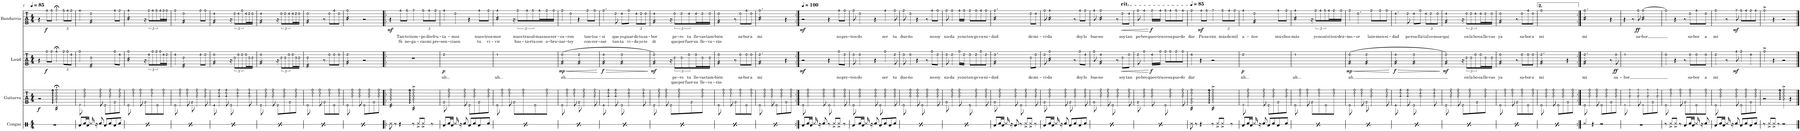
**kern	**kern	**dynam	**kern	**text	**text	**dynam	**kern	**text	**text	**dynam
*part4	*part3	*part3	*part2	*part2	*part2	*part2	*part1	*part1	*part1	*part1
*staff4	*staff3	*staff3	*staff2	*staff2	*staff2	*staff2	*staff1	*staff1	*staff1	*staff1
*I"Congas	*I"Guitarra	*	*I"Laúd	*	*	*	*I"Bandurria	*	*	*
*I'Con.	*	*	*I'Laúd	*	*	*	*I'Band.	*	*	*
*stria1	*stria6	*	*stria6	*	*	*	*stria6	*	*	*
*clefX	*	*	*	*	*	*	*	*	*	*
*k[]	*k[]	*	*k[]	*	*	*	*k[]	*	*	*
*M4/4	*M4/4	*	*M4/4	*	*	*	*M4/4	*	*	*
*MM85	*MM85	*	*MM85	*	*	*	*MM85	*	*	*
=1	=1	=1	=1	=1	=1	=1	=1	=1	=1	=1
!	!	!LO:DY:b	!	!	!	!	!	!	!	!
1r	2r	f	4r	.	.	.	4r	.	.	.
!	!	!	!	!	!	!LO:DY:b	!	!	!	!LO:DY:b
.	.	.	8a\L	.	.	f	8ccc#X\L	.	.	f
.	.	.	8b\J	.	.	.	8ddd\J	.	.	.
.	2AA#X\::;< 2E\::;< 2G\::;< 2c#X\::;< 2e\::;<	.	4cc#X;<\	.	.	.	4eee;<\	.	.	.
*	*	*	*Xbrackettup	*	*	*	*Xbrackettup	*	*	*
.	.	.	12b\L	.	.	.	12ddd\L	.	.	.
.	.	.	12a\	.	.	.	12ccc#\	.	.	.
.	.	.	12g#X\J	.	.	.	12bb\J	.	.	.
=2	=2	=2	=2	=2	=2	=2	=2	=2	=2	=2
8Rd/L	8BB\	.	4a\	.	.	.	4ccc#X\	.	.	.
16Rf/L	4A\ 4d\ 4f#X\	.	.	.	.	.	.	.	.	.
16Rd/JJ	.	.	.	.	.	.	.	.	.	.
16Rf/	.	.	2d\	.	.	.	2ff#X\	.	.	.
16r	.	.	.	.	.	.	.	.	.	.
8Rf/	8A\ 8d\ 8f#\	.	.	.	.	.	.	.	.	.
8Rd/L	8FF#X\L	.	.	.	.	.	.	.	.	.
8Rf/	8A\ 8d\ 8f#\	.	.	.	.	.	.	.	.	.
8Rd/	8BB\	.	8a\L	.	.	.	8ccc#\L	.	.	.
8Rf/J	8A\ 8d\ 8f#\J	.	8g#X\J	.	.	.	8bb\J	.	.	.
=3	=3	=3	=3	=3	=3	=3	=3	=3	=3	=3
8Rd/L	8EE\	.	2a\	.	.	.	2ccc#X\	.	.	.
16Rf/L	4G#X\ 4d\ 4e\	.	.	.	.	.	.	.	.	.
16Rd/JJ	.	.	.	.	.	.	.	.	.	.
16Rf/	.	.	.	.	.	.	.	.	.	.
16r	.	.	.	.	.	.	.	.	.	.
8Rf/	8G#\ 8d\ 8e\	.	.	.	.	.	.	.	.	.
8Rd/L	8BB\L	.	16r	.	.	.	16r	.	.	.
*	*	*	*brackettup	*	*	*	*brackettup	*	*	*
.	.	.	12g#X\L	.	.	.	12bb\L	.	.	.
8Rf/	8G#\ 8d\ 8e\	.	.	.	.	.	.	.	.	.
.	.	.	12a\	.	.	.	12ccc#\	.	.	.
.	.	.	12b\	.	.	.	12ddd\	.	.	.
8Rd/	8EE\	.	.	.	.	.	.	.	.	.
.	.	.	16a\L	.	.	.	16ccc#\L	.	.	.
8Rf/J	8G#\ 8d\ 8e\J	.	16g#\	.	.	.	16bb\	.	.	.
.	.	.	16f#X\JJ	.	.	.	16aa\JJ	.	.	.
=4	=4	=4	=4	=4	=4	=4	=4	=4	=4	=4
8Rd/L	8EE\	.	4g#X\	.	.	.	4bb\	.	.	.
16Rf/L	4G#X\ 4c#X\ 4e\	.	.	.	.	.	.	.	.	.
16Rd/JJ	.	.	.	.	.	.	.	.	.	.
16Rf/	.	.	2c#X\	.	.	.	2ee\	.	.	.
16r	.	.	.	.	.	.	.	.	.	.
8Rf/	8G#\ 8c#\ 8e\	.	.	.	.	.	.	.	.	.
8Rd/L	8BB\	.	.	.	.	.	.	.	.	.
8Rf/	4A\ 4d\ 4f#X\	.	.	.	.	.	.	.	.	.
8Rd/	.	.	8g#\L	.	.	.	8bb\L	.	.	.
8Rf/J	8A\ 8d\ 8f#\	.	8f#X\J	.	.	.	8aa\J	.	.	.
=5	=5	=5	=5	=5	=5	=5	=5	=5	=5	=5
8Rd/L	8GG#X\	.	2e\	.	.	.	2gg#X\	.	.	.
16Rf/L	4B\ 4e\ 4g#X\	.	.	.	.	.	.	.	.	.
16Rd/JJ	.	.	.	.	.	.	.	.	.	.
16Rf/	.	.	.	.	.	.	.	.	.	.
16r	.	.	.	.	.	.	.	.	.	.
8Rf/	8B\ 8e\ 8g#\	.	.	.	.	.	.	.	.	.
8Rd/L	8GGn\	.	16r	.	.	.	16r	.	.	.
.	.	.	12d\L	.	.	.	12ff#X\L	.	.	.
8Rf/	4A#X\ 4d#X\ 4gn\	.	.	.	.	.	.	.	.	.
.	.	.	12e\	.	.	.	12gg#\	.	.	.
.	.	.	12f#X\	.	.	.	12aa\	.	.	.
8Rd/	.	.	.	.	.	.	.	.	.	.
.	.	.	16e\L	.	.	.	16gg#\L	.	.	.
8Rf/J	8A#\ 8d#\ 8g\	.	16d\	.	.	.	16ff#\	.	.	.
.	.	.	16c#X\JJ	.	.	.	16ee\JJ	.	.	.
=6	=6	=6	=6	=6	=6	=6	=6	=6	=6	=6
8Rd/L	8FF#X\	.	2e\	.	.	.	2gg#X\	.	.	.
16Rf/L	4A\ 4d\ 4f#X\	.	.	.	.	.	.	.	.	.
16Rd/JJ	.	.	.	.	.	.	.	.	.	.
16Rf/	.	.	.	.	.	.	.	.	.	.
16r	.	.	.	.	.	.	.	.	.	.
8Rf/	8A\ 8d\ 8f#\	.	.	.	.	.	.	.	.	.
8Rd/L	8FF#\L	.	16r	.	.	.	16r	.	.	.
.	.	.	12c#X\L	.	.	.	12ee\L	.	.	.
8Rf/	8A\ 8d\ 8f#\	.	.	.	.	.	.	.	.	.
.	.	.	12d\	.	.	.	12ff#X\	.	.	.
.	.	.	12e\	.	.	.	12gg#\	.	.	.
8Rd/	8BB\	.	.	.	.	.	.	.	.	.
.	.	.	16e\L	.	.	.	16gg#\L	.	.	.
8Rf/J	8A\ 8d\ 8f#\J	.	16d\	.	.	.	16ff#\	.	.	.
.	.	.	16c#\JJ	.	.	.	16ee\JJ	.	.	.
=7	=7	=7	=7	=7	=7	=7	=7	=7	=7	=7
8Rd/L	8EE\	.	2c#X\	.	.	.	2ee\	.	.	.
16Rf/L	4G#X\ 4d\ 4e\	.	.	.	.	.	.	.	.	.
16Rd/JJ	.	.	.	.	.	.	.	.	.	.
16Rf/	.	.	.	.	.	.	.	.	.	.
16r	.	.	.	.	.	.	.	.	.	.
8Rf/	8G#\ 8d\ 8e\	.	.	.	.	.	.	.	.	.
8Rd/L	8BB\L	.	8r	.	.	.	8r	.	.	.
8Rf/	8G#\ 8d\ 8e\	.	8e\L	.	.	.	8ee\L	.	.	.
8Rd/	8EE\	.	8e\	.	.	.	8ccc#X\	.	.	.
8Rf/J	8G#\ 8d\ 8e\J	.	8e\J	.	.	.	8ee\J	.	.	.
=8	=8	=8	=8	=8	=8	=8	=8	=8	=8	=8
8Rd/L	8EE\	.	2f#X\	.	.	.	2aa\	.	.	.
16Rf/L	4A\ 4c#X\ 4e\	.	.	.	.	.	.	.	.	.
16Rd/JJ	.	.	.	.	.	.	.	.	.	.
16Rf/	.	.	.	.	.	.	.	.	.	.
16r	.	.	.	.	.	.	.	.	.	.
8Rf/	8A\ 8c#\ 8e\	.	.	.	.	.	.	.	.	.
8Rd/L	8EE\L	.	2r	.	.	.	2r	.	.	.
8Rf/	8A\ 8c#\ 8e\	.	.	.	.	.	.	.	.	.
8Rd/	8AA\	.	.	.	.	.	.	.	.	.
8Rf/J	8A\ 8c#\ 8e\J	.	.	.	.	.	.	.	.	.
=9!|:	=9!|:	=9!|:	=9!|:	=9!|:	=9!|:	=9!|:	=9!|:	=9!|:	=9!|:	=9!|:
!	!	!	!	!	!	!	!	!	!	!LO:DY:b
8Rf\	2E\ 2A\ 2c#X\ 2e\	.	1r	.	.	.	4r	.	.	mf
8r	.	.	.	.	.	.	.	.	.	.
!	!	!	!	!	!	!	!	!LO:LY:b	!LO:LY:b	!
4r	.	.	.	.	.	.	8ccc#X\L	Tan-	Si	.
!	!	!	!	!	!	!	!	!LO:LY:b	!LO:LY:b	!
.	.	.	.	.	.	.	8ddd\J	-to	ne-	.
!	!	!	!	!	!	!	!	!LO:LY:b	!LO:LY:b	!
8r	2AA#X\::^ 2E\::^ 2G\::^ 2c#\::^ 2e\::^	.	.	.	.	.	4eee\	tiem-	-ga-	.
8Rf^/L	.	.	.	.	.	.	.	.	.	.
*	*	*	*	*	*	*	*Xbrackettup	*	*	*
!	!	!	!	!	!	!	!	!LO:LY:b	!LO:LY:b	!
8Rf^/J	.	.	.	.	.	.	12ddd\L	-po	-ras	.
!	!	!	!	!	!	!	!	!LO:LY:b	!LO:LY:b	!
.	.	.	.	.	.	.	12ccc#\	dis-	mi	.
8r	.	.	.	.	.	.	.	.	.	.
!	!	!	!	!	!	!	!	!LO:LY:b	!LO:LY:b	!
.	.	.	.	.	.	.	12bb\J	-fru-	pre-	.
=10	=10	=10	=10	=10	=10	=10	=10	=10	=10	=10
!	!	!	!	!LO:LY:b	!	!LO:DY:b	!	!LO:LY:b	!LO:LY:b	!
8Rd/L	8BB\	.	1f#	uh...	.	p	4ccc#X\	-ta-	-sen-	.
16Rf/L	4A\ 4d\ 4f#X\	.	.	.	.	.	.	.	.	.
16Rd/JJ	.	.	.	.	.	.	.	.	.	.
!	!	!	!	!	!	!	!	!LO:LY:b	!LO:LY:b	!
16Rf/	.	.	.	.	.	.	4ff#X\	-mos	-ciaen	.
16r	.	.	.	.	.	.	.	.	.	.
8Rf/	8A\ 8d\ 8f#\	.	.	.	.	.	.	.	.	.
8Rd/L	8FF#X\L	.	.	.	.	.	4r	.	.	.
8Rf/	8A\ 8d\ 8f#\	.	.	.	.	.	.	.	.	.
!	!	!	!	!	!	!	!	!LO:LY:b	!LO:LY:b	!
8Rd/	8BB\	.	.	.	.	.	8ccc#\L	nues-	tu	.
!	!	!	!	!	!	!	!	!LO:LY:b	!LO:LY:b	!
8Rf/J	8A\ 8d\ 8f#\J	.	.	.	.	.	8bb\J	-troa-	vi-	.
=11	=11	=11	=11	=11	=11	=11	=11	=11	=11	=11
!	!	!	!	!LO:LY:b	!	!	!	!LO:LY:b	!LO:LY:b	!
8Rd/L	8EE\	.	1f	uh...	.	.	2ccc#X\	-mor	-vir	.
16Rf/L	4G#X\ 4d\ 4e\	.	.	.	.	.	.	.	.	.
16Rd/JJ	.	.	.	.	.	.	.	.	.	.
16Rf/	.	.	.	.	.	.	.	.	.	.
16r	.	.	.	.	.	.	.	.	.	.
8Rf/	8G#\ 8d\ 8e\	.	.	.	.	.	.	.	.	.
8Rd/L	8BB\L	.	.	.	.	.	16r	.	.	.
*	*	*	*	*	*	*	*brackettup	*	*	*
!	!	!	!	!	!	!	!	!LO:LY:b	!LO:LY:b	!
.	.	.	.	.	.	.	12bb\L	nues-	bas-	.
8Rf/	8G#\ 8d\ 8e\	.	.	.	.	.	.	.	.	.
!	!	!	!	!	!	!	!	!LO:LY:b	!LO:LY:b	!
.	.	.	.	.	.	.	12ccc#\	-tras	-ta-	.
!	!	!	!	!	!	!	!	!LO:LY:b	!LO:LY:b	!
.	.	.	.	.	.	.	12ddd\	al-	-ría	.
8Rd/	8EE\	.	.	.	.	.	.	.	.	.
!	!	!	!	!	!	!	!	!LO:LY:b	!LO:LY:b	!
.	.	.	.	.	.	.	16ccc#\L	-mas	con	.
!	!	!	!	!	!	!	!	!LO:LY:b	!LO:LY:b	!
8Rf/J	8G#\ 8d\ 8e\J	.	.	.	.	.	16bb\	sea-	a-	.
!	!	!	!	!	!	!	!	!LO:LY:b	!LO:LY:b	!
.	.	.	.	.	.	.	16aa\JJ	-cer-	-bra-	.
=12	=12	=12	=12	=12	=12	=12	=12	=12	=12	=12
!	!	!	!	!LO:LY:b	!	!LO:HP:b	!	!LO:LY:b	!LO:LY:b	!
!	!	!	!	!	!	!LO:DY:n=1:b	!	!	!	!
8Rd/L	8EE\	.	(2e\	ah...	.	< mp	4bb\	-ca-	-zar-	.
16Rf/L	4G#X\ 4c#X\ 4e\	.	.	.	.	.	.	.	.	.
16Rd/JJ	.	.	.	.	.	.	.	.	.	.
!	!	!	!	!	!	!	!	!LO:LY:b	!LO:LY:b	!
16Rf/	.	.	.	.	.	.	4ee\	-ron	-tey	.
16r	.	.	.	.	.	.	.	.	.	.
8Rf/	8G#\ 8c#\ 8e\	.	.	.	.	.	.	.	.	.
8Rd/L	8BB\	.	2f#X\	.	.	.	4r	.	.	.
8Rf/	4A\ 4d\ 4f#X\	.	.	.	.	.	.	.	.	.
!	!	!	!	!	!	!	!	!LO:LY:b	!LO:LY:b	!
8Rd/	.	.	.	.	.	.	8bb\L	tan-	con-	.
!	!	!	!	!	!	!	!	!LO:LY:b	!LO:LY:b	!
8Rf/J	8A\ 8d\ 8f#\	.	.	.	.	.	8aa\J	-toa-	-ver-	.
.	.	.	.	.	.	[	.	.	.	.
=13	=13	=13	=13	=13	=13	=13	=13	=13	=13	=13
!	!	!	!	!	!	!LO:HP:b	!	!LO:LY:b	!LO:LY:b	!
!	!	!	!	!	!	!LO:DY:n=1:b	!	!	!	!
8Rd/L	8GG#X\	.	2g#X\	.	.	> f	4.bb\	-sí	-sar	.
16Rf/L	4B\ 4e\ 4g#X\	.	.	.	.	.	.	.	.	.
16Rd/JJ	.	.	.	.	.	.	.	.	.	.
16Rf/	.	.	.	.	.	.	.	.	.	.
16r	.	.	.	.	.	.	.	.	.	.
!	!	!	!	!	!	!	!	!LO:LY:b	!LO:LY:b	!
8Rf/	8B\ 8e\ 8g#\	.	.	.	.	.	8ff#X\	que	tan-	.
!	!	!	!	!	!	!	!	!LO:LY:b	!LO:LY:b	!
8Rd/L	8GGn\	.	2gn\	.	.	.	8gg#X\L	yo	-ta	.
!	!	!	!	!	!	!	!	!LO:LY:b	!LO:LY:b	!
8Rf/	4A#X\ 4d#X\ 4gn\	.	.	.	.	.	8aa\J	guar-	vi-	.
*	*	*	*	*	*	*	*Xbrackettup	*	*	*
!	!	!	!	!	!	!	!	!LO:LY:b	!LO:LY:b	!
8Rd/	.	.	.	.	.	.	12gg#\L	-do	-da	.
!	!	!	!	!	!	!	!	!LO:LY:b	!LO:LY:b	!
.	.	.	.	.	.	.	12ff#\	tu	yo	.
8Rf/J	8A#\ 8d#\ 8g\	.	.	.	.	.	.	.	.	.
!	!	!	!	!	!	!	!	!LO:LY:b	!LO:LY:b	!
.	.	.	.	.	.	.	12ee\J	sa-	te	.
.	.	.	.	.	.	]	.	.	.	.
=14	=14	=14	=14	=14	=14	=14	=14	=14	=14	=14
!	!	!	!	!	!	!LO:DY:b	!	!LO:LY:b	!LO:LY:b	!
8Rd/L	8FF#X\	.	2f#X\)	.	.	mf	2gg#X\	-bor	dí	.
16Rf/L	4A\ 4d\ 4f#X\	.	.	.	.	.	.	.	.	.
16Rd/JJ	.	.	.	.	.	.	.	.	.	.
16Rf/	.	.	.	.	.	.	.	.	.	.
16r	.	.	.	.	.	.	.	.	.	.
8Rf/	8A\ 8d\ 8f#\	.	.	.	.	.	.	.	.	.
8Rd/L	8FF#\L	.	16r	.	.	.	16r	.	.	.
!	!	!	!	!LO:LY:b	!LO:LY:b	!	!	!	!	!
*	*	*	*	*	*	*	*brackettup	*	*	*
!	!	!	!	!	!	!	!	!LO:LY:b	!LO:LY:b	!
.	.	.	12c#X\L	pe-	que	.	12ee\L	pe-	que	.
8Rf/	8A\ 8d\ 8f#\	.	.	.	.	.	.	.	.	.
!	!	!	!	!LO:LY:b	!LO:LY:b	!	!	!LO:LY:b	!LO:LY:b	!
.	.	.	12d\	-ro	por	.	12ff#X\	-ro	por	.
!	!	!	!	!LO:LY:b	!LO:LY:b	!	!	!LO:LY:b	!LO:LY:b	!
.	.	.	12e\	tu	fuer-	.	12gg#\	tu	fuer-	.
8Rd/	8BB\	.	.	.	.	.	.	.	.	.
!	!	!	!	!LO:LY:b	!LO:LY:b	!	!	!LO:LY:b	!LO:LY:b	!
.	.	.	16e\L	lle-	-za	.	16gg#\L	lle-	-za	.
!	!	!	!	!LO:LY:b	!LO:LY:b	!	!	!LO:LY:b	!LO:LY:b	!
8Rf/J	8A\ 8d\ 8f#\J	.	16d\	-vas	lle-	.	16ff#\	-vas	lle-	.
!	!	!	!	!LO:LY:b	!LO:LY:b	!	!	!LO:LY:b	!LO:LY:b	!
.	.	.	16c#\JJ	tam-	-va-	.	16ee\JJ	tam-	-va-	.
=15	=15	=15	=15	=15	=15	=15	=15	=15	=15	=15
!	!	!	!	!LO:LY:b	!LO:LY:b	!	!	!LO:LY:b	!LO:LY:b	!
8Rd/L	8EE\	.	2e\	-bién	-rás	.	2ee\	-bién	-rás	.
16Rf/L	4G#X\ 4d\ 4e\	.	.	.	.	.	.	.	.	.
16Rd/JJ	.	.	.	.	.	.	.	.	.	.
16Rf/	.	.	.	.	.	.	.	.	.	.
16r	.	.	.	.	.	.	.	.	.	.
8Rf/	8G#\ 8d\ 8e\	.	.	.	.	.	.	.	.	.
8Rd/L	8BB\L	.	8r	.	.	.	8r	.	.	.
!	!	!	!	!LO:LY:b	!	!	!	!LO:LY:b	!	!
8Rf/	8G#\ 8d\ 8e\	.	8e\L	sa-	.	.	8ee\L	sa-	.	.
!	!	!	!	!LO:LY:b	!	!	!	!LO:LY:b	!	!
8Rd/	8EE\	.	8e\	-bor	.	.	8ccc#X\	-bor	.	.
!	!	!	!	!LO:LY:b	!	!	!	!LO:LY:b	!	!
8Rf/J	8G#\ 8d\ 8e\J	.	8e\J	a	.	.	8ee\J	a	.	.
=16	=16	=16	=16	=16	=16	=16	=16	=16	=16	=16
!	!	!	!	!LO:LY:b	!	!	!	!LO:LY:b	!	!
8Rd/L	8EE\	.	2.f#X\	mí	.	.	2.aa\	mí	.	.
16Rf/L	4A\ 4c#X\ 4e\	.	.	.	.	.	.	.	.	.
16Rd/JJ	.	.	.	.	.	.	.	.	.	.
16Rf/	.	.	.	.	.	.	.	.	.	.
16r	.	.	.	.	.	.	.	.	.	.
8Rf/	8A\ 8c#\ 8e\	.	.	.	.	.	.	.	.	.
8Rd/L	8EE\L	.	.	.	.	.	.	.	.	.
8Rf/	8A\ 8c#\ 8e\	.	.	.	.	.	.	.	.	.
8Rd/	8AA\	.	4r	.	.	.	4r	.	.	.
8Rf/J	8A\ 8c#\ 8e\J	.	.	.	.	.	.	.	.	.
=17:|!	=17:|!	=17:|!	=17:|!	=17:|!	=17:|!	=17:|!	=17:|!	=17:|!	=17:|!	=17:|!
*	*	*	*	*	*	*	*MM100	*	*	*
!	!	!	!	!	!	!LO:DY:b	!	!	!	!LO:DY:b
8Rd/L	8EE\	.	2r	.	.	mf	2r	.	.	mf
16Rf/L	4G\ 4c#X\ 4e\	.	.	.	.	.	.	.	.	.
16Rd/JJ	.	.	.	.	.	.	.	.	.	.
16Rf/	.	.	.	.	.	.	.	.	.	.
16r	.	.	.	.	.	.	.	.	.	.
8Rf/	8G\ 8c#\ 8e\	.	.	.	.	.	.	.	.	.
8r	8EE\	.	4r	.	.	.	4r	.	.	.
8Rf^/L	4G\ 4c#X\ 4e\	.	.	.	.	.	.	.	.	.
!	!	!	!	!LO:LY:b	!	!	!	!LO:LY:b	!	!
8Rf^/J	.	.	8a\L	no	.	.	8ccc#X\L	no	.	.
!	!	!	!	!LO:LY:b	!	!	!	!LO:LY:b	!	!
8r	8G\ 8c#\ 8e\	.	8f#X\J	pre-	.	.	8aa\J	pre-	.	.
=18	=18	=18	=18	=18	=18	=18	=18	=18	=18	=18
!	!	!	!	!LO:LY:b	!	!	!	!LO:LY:b	!	!
8Rd/L	8EE\	.	8g\	-ten-	.	.	8bb\	-ten-	.	.
!	!	!	!	!LO:LY:b	!	!	!	!LO:LY:b	!	!
16Rf/L	4G\ 4B\ 4e\	.	4e\	-do	.	.	4gg\	-do	.	.
16Rd/JJ	.	.	.	.	.	.	.	.	.	.
16Rf/	.	.	.	.	.	.	.	.	.	.
16r	.	.	.	.	.	.	.	.	.	.
8Rf/	8G\ 8B\ 8e\	.	4r	.	.	.	4r	.	.	.
8Rd/L	8EE\	.	.	.	.	.	.	.	.	.
!	!	!	!	!LO:LY:b	!	!	!	!LO:LY:b	!	!
8Rf/	4A\ 4c#X\ 4e\	.	4a\	ser	.	.	4ccc#X\	ser	.	.
8Rd/	.	.	.	.	.	.	.	.	.	.
!	!	!	!	!LO:LY:b	!	!	!	!LO:LY:b	!	!
8Rf/J	8A\ 8c#\ 8e\	.	8f#X\	tu	.	.	8aa\	tu	.	.
=19	=19	=19	=19	=19	=19	=19	=19	=19	=19	=19
!	!	!	!	!LO:LY:b	!	!	!	!LO:LY:b	!	!
8Rd/L	8EE\	.	8g\	due-	.	.	8bb\	due-	.	.
!	!	!	!	!LO:LY:b	!	!	!	!LO:LY:b	!	!
16Rf/L	4G\ 4B\ 4e\	.	4e\	-ño	.	.	4gg\	-ño	.	.
16Rd/JJ	.	.	.	.	.	.	.	.	.	.
16Rf/	.	.	.	.	.	.	.	.	.	.
16r	.	.	.	.	.	.	.	.	.	.
8Rf/	8G\ 8B\ 8e\	.	4r	.	.	.	4r	.	.	.
8Rd/L	8EE\	.	.	.	.	.	.	.	.	.
8Rf/	4A\ 4c#X\ 4e\	.	8r	.	.	.	8r	.	.	.
!	!	!	!	!LO:LY:b	!	!	!	!LO:LY:b	!	!
8Rd/	.	.	8a\L	no	.	.	8ccc#X\L	no	.	.
!	!	!	!	!LO:LY:b	!	!	!	!LO:LY:b	!	!
8Rf/J	8A\ 8c#\ 8e\	.	8f#X\J	soy	.	.	8aa\J	soy	.	.
=20	=20	=20	=20	=20	=20	=20	=20	=20	=20	=20
!	!	!	!	!LO:LY:b	!	!	!	!LO:LY:b	!	!
8Rd/L	8AA\	.	8g\	na-	.	.	8bb\	na-	.	.
!	!	!	!	!LO:LY:b	!	!	!	!LO:LY:b	!	!
16Rf/L	4A\ 4d\ 4f#X\	.	4f#X\	-da	.	.	4aa\	-da	.	.
16Rd/JJ	.	.	.	.	.	.	.	.	.	.
16Rf/	.	.	.	.	.	.	.	.	.	.
16r	.	.	.	.	.	.	.	.	.	.
!	!	!	!	!LO:LY:b	!	!	!	!LO:LY:b	!	!
8Rf/	8A\ 8d\ 8f#\	.	16a\LL	yo	.	.	16ccc#X\LL	yo	.	.
!	!	!	!	!LO:LY:b	!	!	!	!LO:LY:b	!	!
.	.	.	16f#\JJ	no	.	.	16aa\JJ	no	.	.
!	!	!	!	!LO:LY:b	!	!	!	!LO:LY:b	!	!
8Rd/L	8AA\	.	8g\L	ten-	.	.	8bb\L	ten-	.	.
!	!	!	!	!LO:LY:b	!	!	!	!LO:LY:b	!	!
8Rf/	4A\ 4d\ 4f#X\	.	8f#\	-go	.	.	8aa\	-go	.	.
!	!	!	!	!LO:LY:b	!	!	!	!LO:LY:b	!	!
8Rd/	.	.	8a\	va-	.	.	8ccc#\	va-	.	.
!	!	!	!	!LO:LY:b	!	!	!	!LO:LY:b	!	!
8Rf/J	8A\ 8d\ 8f#\	.	8f#\J	-ni-	.	.	8aa\J	-ni-	.	.
=21	=21	=21	=21	=21	=21	=21	=21	=21	=21	=21
!	!	!	!	!LO:LY:b	!	!	!	!LO:LY:b	!	!
8Rd/L	8AA\	.	2.g\	-dad	.	.	2.bb\	-dad	.	.
16Rf/L	4A\ 4d\ 4f#X\	.	.	.	.	.	.	.	.	.
16Rd/JJ	.	.	.	.	.	.	.	.	.	.
16Rf/	.	.	.	.	.	.	.	.	.	.
16r	.	.	.	.	.	.	.	.	.	.
8Rd/	8A\ 8d\ 8f#\	.	.	.	.	.	.	.	.	.
8r	8EE\	.	.	.	.	.	.	.	.	.
8Rf^/L	4A\ 4d\ 4f#X\	.	.	.	.	.	.	.	.	.
!	!	!	!	!LO:LY:b	!	!	!	!LO:LY:b	!	!
8Rf^/J	.	.	8d\L	de	.	.	8ff#X\L	de	.	.
!	!	!	!	!LO:LY:b	!	!	!	!LO:LY:b	!	!
8r	8A\ 8d\ 8f#\	.	8e\J	mi-	.	.	8gg#X\J	mi-	.	.
=22	=22	=22	=22	=22	=22	=22	=22	=22	=22	=22
!	!	!	!	!LO:LY:b	!	!	!	!LO:LY:b	!	!
8Rd/L	8BB\	.	8f#X\	-vi-	.	.	8aa\	-vi-	.	.
!	!	!	!	!LO:LY:b	!	!	!	!LO:LY:b	!	!
16Rf/L	4A\ 4B\ 4f#X\	.	2a\	-da	.	.	2ccc#X\	-da	.	.
16Rd/JJ	.	.	.	.	.	.	.	.	.	.
16Rf/	.	.	.	.	.	.	.	.	.	.
16r	.	.	.	.	.	.	.	.	.	.
8Rf/	8A\ 8B\ 8f#\	.	.	.	.	.	.	.	.	.
8Rd/L	8BB\	.	.	.	.	.	.	.	.	.
8Rf/	4A\ 4B\ 4f#X\	.	8r	.	.	.	8r	.	.	.
!	!	!	!	!LO:LY:b	!	!	!	!LO:LY:b	!	!
8Rd/	.	.	8a\L	doy	.	.	8ccc#\L	doy	.	.
!	!	!	!	!LO:LY:b	!	!	!	!LO:LY:b	!	!
8Rf/J	8A\ 8B\ 8f#\	.	8g#X\J	lo	.	.	8bb\J	lo	.	.
=23	=23	=23	=23	=23	=23	=23	=23	=23	=23	=23
!	!	!	!	!LO:LY:b	!	!	!	!LO:LY:b	!	!
8Rd/L	8AA\	.	8a\	bue-	.	.	8ccc#X\	bue-	.	.
!	!	!	!	!LO:LY:b	!	!	!	!LO:LY:b	!	!
16Rf/L	4A\ 4d\ 4f#X\	.	2g#X\	-no	.	.	2bb\	-no	.	.
16Rd/JJ	.	.	.	.	.	.	.	.	.	.
16Rf/	.	.	.	.	.	.	.	.	.	.
16r	.	.	.	.	.	.	.	.	.	.
8Rf/	8A\ 8d\ 8f#\	.	.	.	.	.	.	.	.	.
8Rd/L	8EE\	.	.	.	.	.	.	.	.	.
8Rf/	4A\ 4d\ 4f#X\	.	8r	.	.	.	8r	.	.	.
!	!	!	!	!	!	!	!LO:TX:a:t=rit.	!	!	!
!	!	!	!	!LO:LY:b	!	!LO:HP:b	!	!LO:LY:b	!	!LO:HP:b
8Rd/	.	.	8d\L	soy	.	<	8ff#X\L	soy	.	<
!	!	!	!	!LO:LY:b	!	!	!	!LO:LY:b	!	!
8Rf/J	8A\ 8d\ 8f#\	.	8e\J	tan	.	.	8gg#X\J	tan	.	.
=24	=24	=24	=24	=24	=24	=24	=24	=24	=24	=24
!	!	!	!	!LO:LY:b	!	!	!	!LO:LY:b	!	!
8Rd/L	8BB\	.	8f#X\	po-	.	.	8aa\	po-	.	.
!	!	!	!	!LO:LY:b	!	!	!	!LO:LY:b	!	!
16Rf/L	4A\ 4B\ 4f#X\	.	4a\	-bre	.	.	4ccc#X\	-bre	.	.
16Rd/JJ	.	.	.	.	.	.	.	.	.	.
16Rf/	.	.	.	.	.	.	.	.	.	.
16r	.	.	.	.	.	.	.	.	.	.
!	!	!	!	!LO:LY:b	!	!LO:DY:n=1:b	!	!LO:LY:b	!	!LO:DY:n=1:b
8Rf/	8A\ 8B\ 8f#\	.	16g#X\LL	queo-	.	[ f	16bb\LL	queo-	.	[ f
!	!	!	!	!LO:LY:b	!	!	!	!LO:LY:b	!	!
.	.	.	16a\JJ	-tra	.	.	16ccc#\JJ	-tra	.	.
!	!	!	!	!LO:LY:b	!	!	!	!LO:LY:b	!	!
8Rd/L	8EE\	.	8b\L	co-	.	.	8ddd\L	co-	.	.
!	!	!	!	!LO:LY:b	!	!	!	!LO:LY:b	!	!
8Rf/	4A\ 4d\ 4f#X\	.	8a\	-sa	.	.	8ccc#\	-sa	.	.
!	!	!	!	!LO:LY:b	!	!	!	!LO:LY:b	!	!
8Rd/	.	.	8b\	pue-	.	.	8ddd\	pue-	.	.
!	!	!	!	!LO:LY:b	!	!	!	!LO:LY:b	!	!
8Rf/J	8A\ 8d\ 8f#\	.	8a\J	-do	.	.	8ccc#\J	-do	.	.
=25	=25	=25	=25	=25	=25	=25	=25	=25	=25	=25
*	*	*	*	*	*	*	*MM85	*	*	*
!	!	!	!	!LO:LY:b	!	!	!	!LO:LY:b	!	!
8Rf\	2BB\ 2E\ 2G#X\ 2B\ 2e\	.	4g#X\	dar	.	.	4bb\	dar	.	.
8r	.	.	.	.	.	.	.	.	.	.
!	!	!	!	!	!	!	!	!LO:LY:b	!	!LO:DY:b
4r	.	.	4r	.	.	.	8ccc#X\L	Pa-	.	mf
!	!	!	!	!	!	!	!	!LO:LY:b	!	!
.	.	.	.	.	.	.	8ddd\J	-sa-	.	.
!	!	!	!	!	!	!	!	!LO:LY:b	!	!
8r	2AA#X\::^ 2E\::^ 2Gn\::^ 2c#X\::^ 2e\::^	.	2r	.	.	.	4eee\	-rán	.	.
8Rf^/L	.	.	.	.	.	.	.	.	.	.
*	*	*	*	*	*	*	*Xbrackettup	*	*	*
!	!	!	!	!	!	!	!	!LO:LY:b	!	!
8Rf^/J	.	.	.	.	.	.	12ddd\L	más	.	.
!	!	!	!	!	!	!	!	!LO:LY:b	!	!
.	.	.	.	.	.	.	12ccc#\	de	.	.
8r	.	.	.	.	.	.	.	.	.	.
!	!	!	!	!	!	!	!	!LO:LY:b	!	!
.	.	.	.	.	.	.	12bb\J	mil	.	.
=26	=26	=26	=26	=26	=26	=26	=26	=26	=26	=26
!	!	!	!	!LO:LY:b	!	!LO:DY:b	!	!LO:LY:b	!	!
8Rd/L	8BB\	.	1f#	uh...	.	p	4ccc#X\	a-	.	.
16Rf/L	4A\ 4d\ 4f#X\	.	.	.	.	.	.	.	.	.
16Rd/JJ	.	.	.	.	.	.	.	.	.	.
!	!	!	!	!	!	!	!	!LO:LY:b	!	!
16Rf/	.	.	.	.	.	.	2ff#X\	-ños	.	.
16r	.	.	.	.	.	.	.	.	.	.
8Rf/	8A\ 8d\ 8f#\	.	.	.	.	.	.	.	.	.
8Rd/L	8FF#X\L	.	.	.	.	.	.	.	.	.
8Rf/	8A\ 8d\ 8f#\	.	.	.	.	.	.	.	.	.
!	!	!	!	!	!	!	!	!LO:LY:b	!	!
8Rd/	8BB\	.	.	.	.	.	8ccc#\L	mu-	.	.
!	!	!	!	!	!	!	!	!LO:LY:b	!	!
8Rf/J	8A\ 8d\ 8f#\J	.	.	.	.	.	8bb\J	-chos	.	.
=27	=27	=27	=27	=27	=27	=27	=27	=27	=27	=27
!	!	!	!	!LO:LY:b	!	!	!	!LO:LY:b	!	!
8Rd/L	8EE\	.	1f	uh...	.	.	2ccc#X\	más	.	.
16Rf/L	4G#X\ 4d\ 4e\	.	.	.	.	.	.	.	.	.
16Rd/JJ	.	.	.	.	.	.	.	.	.	.
16Rf/	.	.	.	.	.	.	.	.	.	.
16r	.	.	.	.	.	.	.	.	.	.
8Rf/	8G#\ 8d\ 8e\	.	.	.	.	.	.	.	.	.
8Rd/L	8BB\L	.	.	.	.	.	16r	.	.	.
*	*	*	*	*	*	*	*brackettup	*	*	*
!	!	!	!	!	!	!	!	!LO:LY:b	!	!
.	.	.	.	.	.	.	12bb\L	yo	.	.
8Rf/	8G#\ 8d\ 8e\	.	.	.	.	.	.	.	.	.
!	!	!	!	!	!	!	!	!LO:LY:b	!	!
.	.	.	.	.	.	.	12ccc#\	no	.	.
!	!	!	!	!	!	!	!	!LO:LY:b	!	!
.	.	.	.	.	.	.	12ddd\	sé	.	.
8Rd/	8EE\	.	.	.	.	.	.	.	.	.
!	!	!	!	!	!	!	!	!LO:LY:b	!	!
.	.	.	.	.	.	.	16ccc#\L	si	.	.
!	!	!	!	!	!	!	!	!LO:LY:b	!	!
8Rf/J	8G#\ 8d\ 8e\J	.	.	.	.	.	16bb\	ten-	.	.
!	!	!	!	!	!	!	!	!LO:LY:b	!	!
.	.	.	.	.	.	.	16aa\JJ	-drá-	.	.
=28	=28	=28	=28	=28	=28	=28	=28	=28	=28	=28
!	!	!	!	!LO:LY:b	!	!LO:HP:b	!	!LO:LY:b	!	!
!	!	!	!	!	!	!LO:DY:n=1:b	!	!	!	!
8Rd/L	8EE\	.	(2e\	ah...	.	< mp	4bb\	-mo-	.	.
16Rf/L	4G#X\ 4c#X\ 4e\	.	.	.	.	.	.	.	.	.
16Rd/JJ	.	.	.	.	.	.	.	.	.	.
!	!	!	!	!	!	!	!	!LO:LY:b	!	!
16Rf/	.	.	.	.	.	.	4.ee\	-or	.	.
16r	.	.	.	.	.	.	.	.	.	.
8Rf/	8G#\ 8c#\ 8e\	.	.	.	.	.	.	.	.	.
8Rd/L	8BB\	.	2f#X\	.	.	.	.	.	.	.
!	!	!	!	!	!	!	!	!LO:LY:b	!	!
8Rf/	4A\ 4d\ 4f#X\	.	.	.	.	.	8bb\L	lain-	.	.
!	!	!	!	!	!	!	!	!LO:LY:b	!	!
8Rd/	.	.	.	.	.	.	8bb\	-men-	.	.
!	!	!	!	!	!	!	!	!LO:LY:b	!	!
8Rf/J	8A\ 8d\ 8f#\	.	.	.	.	.	8aa\J	-si-	.	.
.	.	.	.	.	.	[	.	.	.	.
=29	=29	=29	=29	=29	=29	=29	=29	=29	=29	=29
!	!	!	!	!	!	!LO:HP:b	!	!LO:LY:b	!	!
!	!	!	!	!	!	!LO:DY:n=1:b	!	!	!	!
8Rd/L	8GG#X\	.	2g#X\	.	.	> f	4.gg#X\	-dad	.	.
16Rf/L	4B\ 4e\ 4g#X\	.	.	.	.	.	.	.	.	.
16Rd/JJ	.	.	.	.	.	.	.	.	.	.
16Rf/	.	.	.	.	.	.	.	.	.	.
16r	.	.	.	.	.	.	.	.	.	.
!	!	!	!	!	!	!	!	!LO:LY:b	!	!
8Rf/	8B\ 8e\ 8g#\	.	.	.	.	.	8ff#X\	pe-	.	.
!	!	!	!	!	!	!	!	!LO:LY:b	!	!
8Rd/L	8GGn\	.	2gn\	.	.	.	8gg#\L	-roa-	.	.
!	!	!	!	!	!	!	!	!LO:LY:b	!	!
8Rf/	4A#X\ 4d#X\ 4gn\	.	.	.	.	.	8aa\J	-llá	.	.
*	*	*	*	*	*	*	*Xbrackettup	*	*	*
!	!	!	!	!	!	!	!	!LO:LY:b	!	!
8Rd/	.	.	.	.	.	.	12gg#\L	tal	.	.
!	!	!	!	!	!	!	!	!LO:LY:b	!	!
.	.	.	.	.	.	.	12ff#\	co-	.	.
8Rf/J	8A#\ 8d#\ 8g\	.	.	.	.	.	.	.	.	.
!	!	!	!	!	!	!	!	!LO:LY:b	!	!
.	.	.	.	.	.	.	12ee\J	-moa-	.	.
.	.	.	.	.	.	]	.	.	.	.
=30	=30	=30	=30	=30	=30	=30	=30	=30	=30	=30
!	!	!	!	!	!	!LO:DY:b	!	!LO:LY:b	!	!
8Rd/L	8FF#X\	.	2f#X\)	.	.	mf	2gg#X\	-quí	.	.
16Rf/L	4A\ 4d\ 4f#X\	.	.	.	.	.	.	.	.	.
16Rd/JJ	.	.	.	.	.	.	.	.	.	.
16Rf/	.	.	.	.	.	.	.	.	.	.
16r	.	.	.	.	.	.	.	.	.	.
8Rf/	8A\ 8d\ 8f#\	.	.	.	.	.	.	.	.	.
8Rd/L	8FF#\L	.	16r	.	.	.	16r	.	.	.
!	!	!	!	!LO:LY:b	!	!	!	!	!	!
*	*	*	*	*	*	*	*brackettup	*	*	*
!	!	!	!	!	!	!	!	!LO:LY:b	!	!
.	.	.	12c#X\L	en	.	.	12ee\L	en	.	.
8Rf/	8A\ 8d\ 8f#\	.	.	.	.	.	.	.	.	.
!	!	!	!	!LO:LY:b	!	!	!	!LO:LY:b	!	!
.	.	.	12d\	la	.	.	12ff#X\	la	.	.
!	!	!	!	!LO:LY:b	!	!	!	!LO:LY:b	!	!
.	.	.	12e\	bo-	.	.	12gg#\	bo-	.	.
8Rd/	8BB\	.	.	.	.	.	.	.	.	.
!	!	!	!	!LO:LY:b	!	!	!	!LO:LY:b	!	!
.	.	.	16e\L	-ca	.	.	16gg#\L	-ca	.	.
!	!	!	!	!LO:LY:b	!	!	!	!LO:LY:b	!	!
8Rf/J	8A\ 8d\ 8f#\J	.	16d\	lle-	.	.	16ff#\	lle-	.	.
!	!	!	!	!LO:LY:b	!	!	!	!LO:LY:b	!	!
.	.	.	16c#\JJ	-vas	.	.	16ee\JJ	-vas	.	.
=31	=31	=31	=31	=31	=31	=31	=31	=31	=31	=31
!	!	!	!	!LO:LY:b	!	!	!	!LO:LY:b	!	!
8Rd/L	8EE\	.	2e\	ya	.	.	2ee\	ya	.	.
16Rf/L	4G#X\ 4d\ 4e\	.	.	.	.	.	.	.	.	.
16Rd/JJ	.	.	.	.	.	.	.	.	.	.
16Rf/	.	.	.	.	.	.	.	.	.	.
16r	.	.	.	.	.	.	.	.	.	.
8Rf/	8G#\ 8d\ 8e\	.	.	.	.	.	.	.	.	.
8Rd/L	8BB\L	.	8r	.	.	.	8r	.	.	.
!	!	!	!	!LO:LY:b	!	!	!	!LO:LY:b	!	!
8Rf/	8G#\ 8d\ 8e\	.	8e\L	sa-	.	.	8ee\L	sa-	.	.
!	!	!	!	!LO:LY:b	!	!	!	!LO:LY:b	!	!
8Rd/	8EE\	.	8e\	-bor	.	.	8ccc#X\	-bor	.	.
!	!	!	!	!LO:LY:b	!	!	!	!LO:LY:b	!	!
8Rf/J	8G#\ 8d\ 8e\J	.	8e\J	a	.	.	8ee\J	a	.	.
=32	=32	=32	=32	=32	=32	=32	=32	=32	=32	=32
!	!	!	!	!LO:LY:b	!	!	!	!LO:LY:b	!	!
8Rd/L	8EE\	.	2.f#X\	mí	.	.	1aa	mí	.	.
16Rf/L	4A\ 4c#X\ 4e\	.	.	.	.	.	.	.	.	.
16Rd/JJ	.	.	.	.	.	.	.	.	.	.
16Rf/	.	.	.	.	.	.	.	.	.	.
16r	.	.	.	.	.	.	.	.	.	.
8Rf/	8A\ 8c#\ 8e\	.	.	.	.	.	.	.	.	.
8Rd/L	8EE\L	.	.	.	.	.	.	.	.	.
8Rf/	8A\ 8c#\ 8e\	.	.	.	.	.	.	.	.	.
8Rd/	8AA\	.	4r	.	.	.	.	.	.	.
8Rf/J	8A\ 8c#\ 8e\J	.	.	.	.	.	.	.	.	.
=33:|!	=33:|!	=33:|!	=33:|!	=33:|!	=33:|!	=33:|!	=33:|!	=33:|!	=33:|!	=33:|!
!	!	!	!	!LO:LY:b	!	!	!	!LO:LY:b	!	!
4Rf/	8EE\	.	2.f#X\	mí	.	.	2.aa\	mí	.	.
.	4A\ 4c#X\ 4e\	.	.	.	.	.	.	.	.	.
4r	.	.	.	.	.	.	.	.	.	.
.	8A\ 8c#\ 8e\	.	.	.	.	.	.	.	.	.
2r	8EE\L	.	.	.	.	.	.	.	.	.
.	8A\ 8c#\ 8e\	.	.	.	.	.	.	.	.	.
.	8AA\	.	8r	.	.	.	4r	.	.	.
!	!	!	!	!LO:LY:b	!	!LO:DY:b	!	!	!	!
.	8A\ 8c#\ 8e\J	.	8e\	sa-	.	ff	.	.	.	.
=34	=34	=34	=34	=34	=34	=34	=34	=34	=34	=34
!	!	!	!	!LO:LY:b	!	!	!	!	!	!
1r	8FF\	.	1f	-bor	.	.	4r	.	.	.
.	4A\ 4c\ 4f\	.	.	.	.	.	.	.	.	.
.	.	.	.	.	.	.	8r	.	.	.
!	!	!	!	!	!	!	!	!LO:LY:b	!	!LO:DY:b
.	8A\ 8c\ 8f\	.	.	.	.	.	8aa\	sa-	.	ff
!	!	!	!	!	!	!	!	!LO:LY:b	!	!
.	8FF\L	.	.	.	.	.	[2aa\	-bor	.	.
.	8A\ 8c\ 8f\	.	.	.	.	.	.	.	.	.
.	8C\	.	.	.	.	.	.	.	.	.
.	8A\ 8c\ 8f\J	.	.	.	.	.	.	.	.	.
=35	=35	=35	=35	=35	=35	=35	=35	=35	=35	=35
8r	8EE\	.	4e\	.	.	.	4aa\]	.	.	.
8Rf^/L	4G#X\ 4d\ 4e\	.	.	.	.	.	.	.	.	.
8Rf^/J	.	.	4r	.	.	.	4r	.	.	.
8r	8G#\ 8d\ 8e\	.	.	.	.	.	.	.	.	.
8Rd/L	8BB\L	.	8r	.	.	.	8r	.	.	.
!	!	!	!	!LO:LY:b	!	!	!	!LO:LY:b	!	!
16Rf/L	8G#\ 8d\ 8e\	.	8e\L	sa-	.	.	8ee\L	sa-	.	.
16Rd/JJ	.	.	.	.	.	.	.	.	.	.
!	!	!	!	!LO:LY:b	!	!	!	!LO:LY:b	!	!
16Rf/	8EE\	.	8e\	-bor	.	.	8ccc#X\	-bor	.	.
16r	.	.	.	.	.	.	.	.	.	.
!	!	!	!	!LO:LY:b	!	!	!	!LO:LY:b	!	!
8Rf/	8G#\ 8d\ 8e\J	.	8e\J	a	.	.	8ee\J	a	.	.
=36	=36	=36	=36	=36	=36	=36	=36	=36	=36	=36
!	!	!	!	!LO:LY:b	!	!	!	!LO:LY:b	!	!
8Rd/L	8EE\	.	4f#X\	mí	.	.	4aa\	mí	.	.
16Rf/L	4A\ 4c#X\ 4e\	.	.	.	.	.	.	.	.	.
16Rd/JJ	.	.	.	.	.	.	.	.	.	.
16Rf/	.	.	8r	.	.	.	8r	.	.	.
16r	.	.	.	.	.	.	.	.	.	.
!	!	!	!	!	!	!LO:DY:b	!	!	!	!LO:DY:b
8Rf/	8A\ 8c#\ 8e\	.	8cc#\	.	.	mf	8eee\	.	.	mf
8Rd/L	8EE\L	.	4b\	.	.	.	8ddd\L	.	.	.
8Rf/	8A\ 8c#\ 8e\	.	.	.	.	.	8ccc#\	.	.	.
8Rd/	8AA\	.	4g#\	.	.	.	8bb\	.	.	.
8Rf/J	8A\ 8c#\ 8e\J	.	.	.	.	.	8ccc#\J	.	.	.
=37	=37	=37	=37	=37	=37	=37	=37	=37	=37	=37
8r	2r	.	4a^\	.	.	.	4aa^\	.	.	.
8Rf^/L	.	.	.	.	.	.	.	.	.	.
8Rf^/J	.	.	4r	.	.	.	4r	.	.	.
8r	.	.	.	.	.	.	.	.	.	.
2r	4E\::^ 4A\::^ 4c#X\::^ 4e\::^	.	2r	.	.	.	2r	.	.	.
.	4r	.	.	.	.	.	.	.	.	.
==	==	==	==	==	==	==	==	==	==	==
*-	*-	*-	*-	*-	*-	*-	*-	*-	*-	*-
